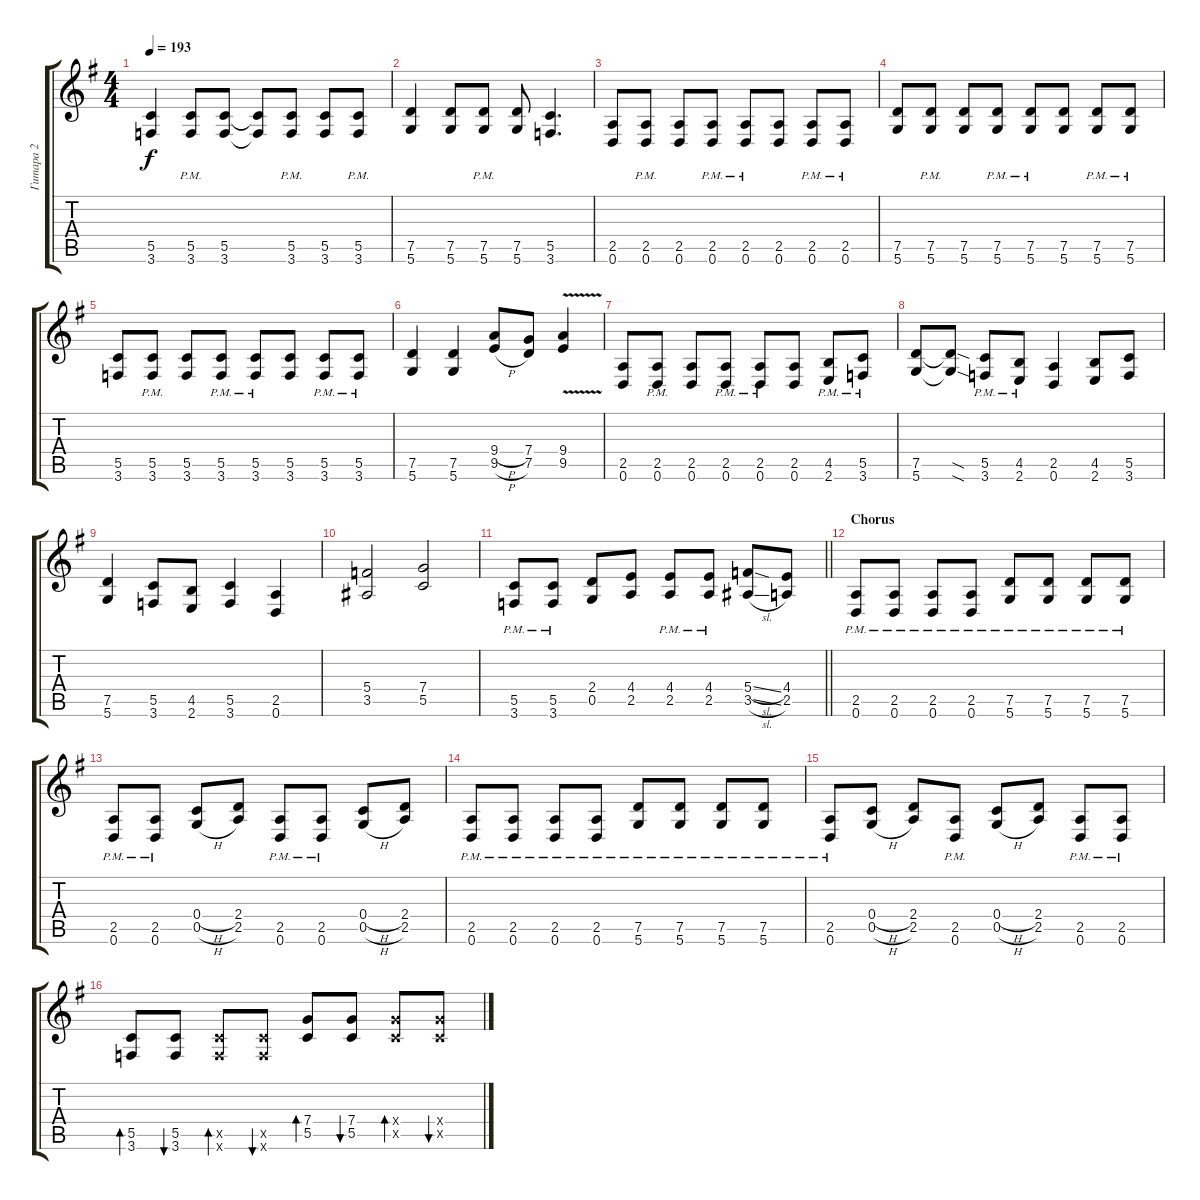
\track ("Гитара 2" "Гитара 2") {instrument distortionguitar}
\staff {score tabs}
\tuning (D4 A3 F3 C3 G2 D2) {hide}
\ts (4 4)
\tempo 193
\clef g2
\ks eminor
(5.5 3.6).4{dy f} (5.5{pm} 3.6{pm}).8 (5.5 3.6).8 (5.5{t} 3.6{t}).8 (5.5{pm} 3.6{pm}).8 (5.5 3.6).8 (5.5{pm} 3.6{pm}).8 |
(7.5 5.6).4 (7.5 5.6).8 (7.5{pm} 5.6{pm}).8 (7.5 5.6).8 (5.5 3.6).4{d} |
(2.5 0.6).8 (2.5{pm} 0.6{pm}).8 (2.5 0.6).8 (2.5{pm} 0.6{pm}).8 (2.5{pm} 0.6{pm}).8 (2.5 0.6).8 (2.5{pm} 0.6{pm}).8 (2.5{pm} 0.6{pm}).8 |
(7.5 5.6).8 (7.5{pm} 5.6{pm}).8 (7.5 5.6).8 (7.5{pm} 5.6{pm}).8 (7.5{pm} 5.6{pm}).8 (7.5 5.6).8 (7.5{pm} 5.6{pm}).8 (7.5{pm} 5.6{pm}).8 |
(5.5 3.6).8 (5.5{pm} 3.6{pm}).8 (5.5 3.6).8 (5.5{pm} 3.6{pm}).8 (5.5{pm} 3.6{pm}).8 (5.5 3.6).8 (5.5{pm} 3.6{pm}).8 (5.5{pm} 3.6{pm}).8 |
(7.5 5.6).4 (7.5 5.6).4 (9.4{h} 9.5{h}).8 (7.4 7.5).8 (9.4{v} 9.5{v}).4 |
(2.5 0.6).8 (2.5{pm} 0.6{pm}).8 (2.5 0.6).8 (2.5{pm} 0.6{pm}).8 (2.5{pm} 0.6{pm}).8 (2.5 0.6).8 (4.5{pm} 2.6{pm}).8 (5.5{pm} 3.6{pm}).8 |
(7.5 5.6).8 (7.5{sod t} 5.6{sod t}).8 (5.5{pm} 3.6{pm}).8 (4.5{pm} 2.6{pm}).8 (2.5 0.6).4 (4.5 2.6).8 (5.5 3.6).8 |
(7.5 5.6).4 (5.5 3.6).8 (4.5 2.6).8 (5.5 3.6).4 (2.5 0.6).4 |
(5.4 3.5).2 (7.4 5.5).2 |
\barLineRight lightlight
(5.5{pm} 3.6{pm}).8 (5.5{pm} 3.6{pm}).8 (2.4 0.5).8 (4.4 2.5).8 (4.4{pm} 2.5{pm}).8 (4.4{pm} 2.5{pm}).8 (5.4{sl} 3.5{sl}).8 (4.4 2.5).8 |
\section ("" "Chorus")
(2.5{pm} 0.6{pm}).8 (2.5{pm} 0.6{pm}).8 (2.5{pm} 0.6{pm}).8 (2.5{pm} 0.6{pm}).8 (7.5{pm} 5.6{pm}).8 (7.5{pm} 5.6{pm}).8 (7.5{pm} 5.6{pm}).8 (7.5{pm} 5.6{pm}).8 |
(2.5{pm} 0.6{pm}).8 (2.5{pm} 0.6{pm}).8 (0.4{h} 0.5{h}).8 (2.4 2.5).8 (2.5{pm} 0.6{pm}).8 (2.5{pm} 0.6{pm}).8 (0.4{h} 0.5{h}).8 (2.4 2.5).8 |
(2.5{pm} 0.6{pm}).8 (2.5{pm} 0.6{pm}).8 (2.5{pm} 0.6{pm}).8 (2.5{pm} 0.6{pm}).8 (7.5{pm} 5.6{pm}).8 (7.5{pm} 5.6{pm}).8 (7.5{pm} 5.6{pm}).8 (7.5{pm} 5.6{pm}).8 |
(2.5{pm} 0.6{pm}).8 (0.4{h} 0.5{h}).8 (2.4 2.5).8 (2.5{pm} 0.6{pm}).8 (0.4{h} 0.5{h}).8 (2.4 2.5).8 (2.5{pm} 0.6{pm}).8 (2.5{pm} 0.6{pm}).8 |
(5.5 3.6).8{bd 60} (5.5 3.6).8{bu 60} (5.5{x} 3.6{x}).8{bd 60} (5.5{x} 3.6{x}).8{bu 60} (7.4 5.5).8{bd 60} (7.4 5.5).8{bu 60} (7.4{x} 5.5{x}).8{bd 60} (7.4{x} 5.5{x}).8{bu 60}
